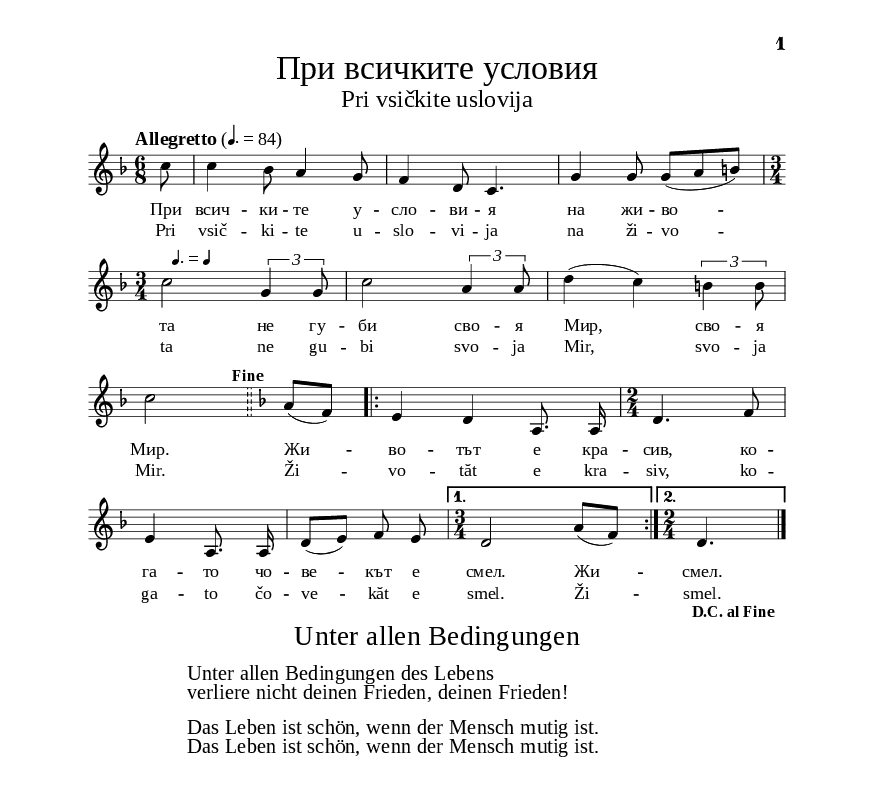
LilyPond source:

\version "2.24.3"

% include paper part and global functions
\include "include/globals.ily"

\bookpart {
  \label #'ref107
  \tocItem \markup "При всичките условия – Pri vsičkite uslovija"
  \include "include/bookpart-paper.ily"
  \score {
    \include "include/score-layout.ily"


    \new Voice \relative c' {
      \clef treble
      \key f \major
      \time 6/8
      \tempoFunc "Allegretto" 4. "84"


      \partial 8
      c'8 | c4 bes8 a4 g8 | f4 d8 c4. | g'4  g8 g8 (a b)  | \break

      \time 3/4 \tempo \markup {
        % make tempo note smaller
        \concat {
          \normal-text { "        " }
          \teeny \general-align #Y #DOWN \note {4.} #0.8
          \normal-text { " = " }
          \teeny \general-align #Y #DOWN \note {4} #0.8
        }
      }
      c2 \tuplet 3/2 { g4 g8} | c2 \tuplet 3/2 { a4 a8 } | d4 (c) \tupletUp \tuplet 3/2 { b b8 } | \tupletNeutral \break

      c2 \mark \markup { \bold \fontsize #-2 { "Fine" } } \bar "!!" \key d \minor a8 ( f8 ) \autoBeamOff \repeat volta 2 {
        e4 d a8. a16 | \time 2/4 d4. f8 | \break
        e4 a,8. a16 | d8 [(e8)] f8 e |
      }
      \alternative {
        {\time 3/4 d2 a'8 [(f)] }
        {\time 2/4 d4. }
      }
      \bar "|."

    }

    \addlyrics {
      При всич -- ки -- те у -- сло -- ви -- я на жи -- во -- та

      не гу -- би сво -- я Мир, сво -- я Мир.

      Жи -- во -- тът е кра -- сив,

      ко -- га -- то чо -- ве -- кът е смел.

      Жи -- смел.
    }
   \addlyrics {
      Pri vsič -- ki -- te u -- slo -- vi -- ja na ži -- vo -- ta

      ne gu -- bi svo -- ja Mir, svo -- ja Mir.

      Ži -- vo -- tăt e kra -- siv,

      ko -- ga -- to čo -- ve -- kăt e smel.

      Ži -- smel.
    }

    \header {
      title = \titleFunc "При всичките условия" "Pri vsičkite uslovija"
    }

    \midi{}

  } % score

  \markup \dc-one "D.C. al Fine"


  % include foreign translation(s) of the song

  %\pageBreak
  \version "2.24.3"

\markup \fill-line { \fontsize #deTitleFontSize "Unter allen Bedingungen" }
\markup \null
\markup \null
\markup \fontsize #deCoupletFontSize {
  \hspace #12
  \override #`(baseline-skip . ,deCoupletBaselineSkip)

  \column {
    \line { " "Unter allen Bedingungen des Lebens }

    \line { " "verliere nicht deinen Frieden, deinen Frieden!}
    \line { " "}

    \line { " "Das Leben ist schön, wenn der Mensch mutig ist.}
    \line { " "Das Leben ist schön, wenn der Mensch mutig ist.}



  }


}


} % bookpart
